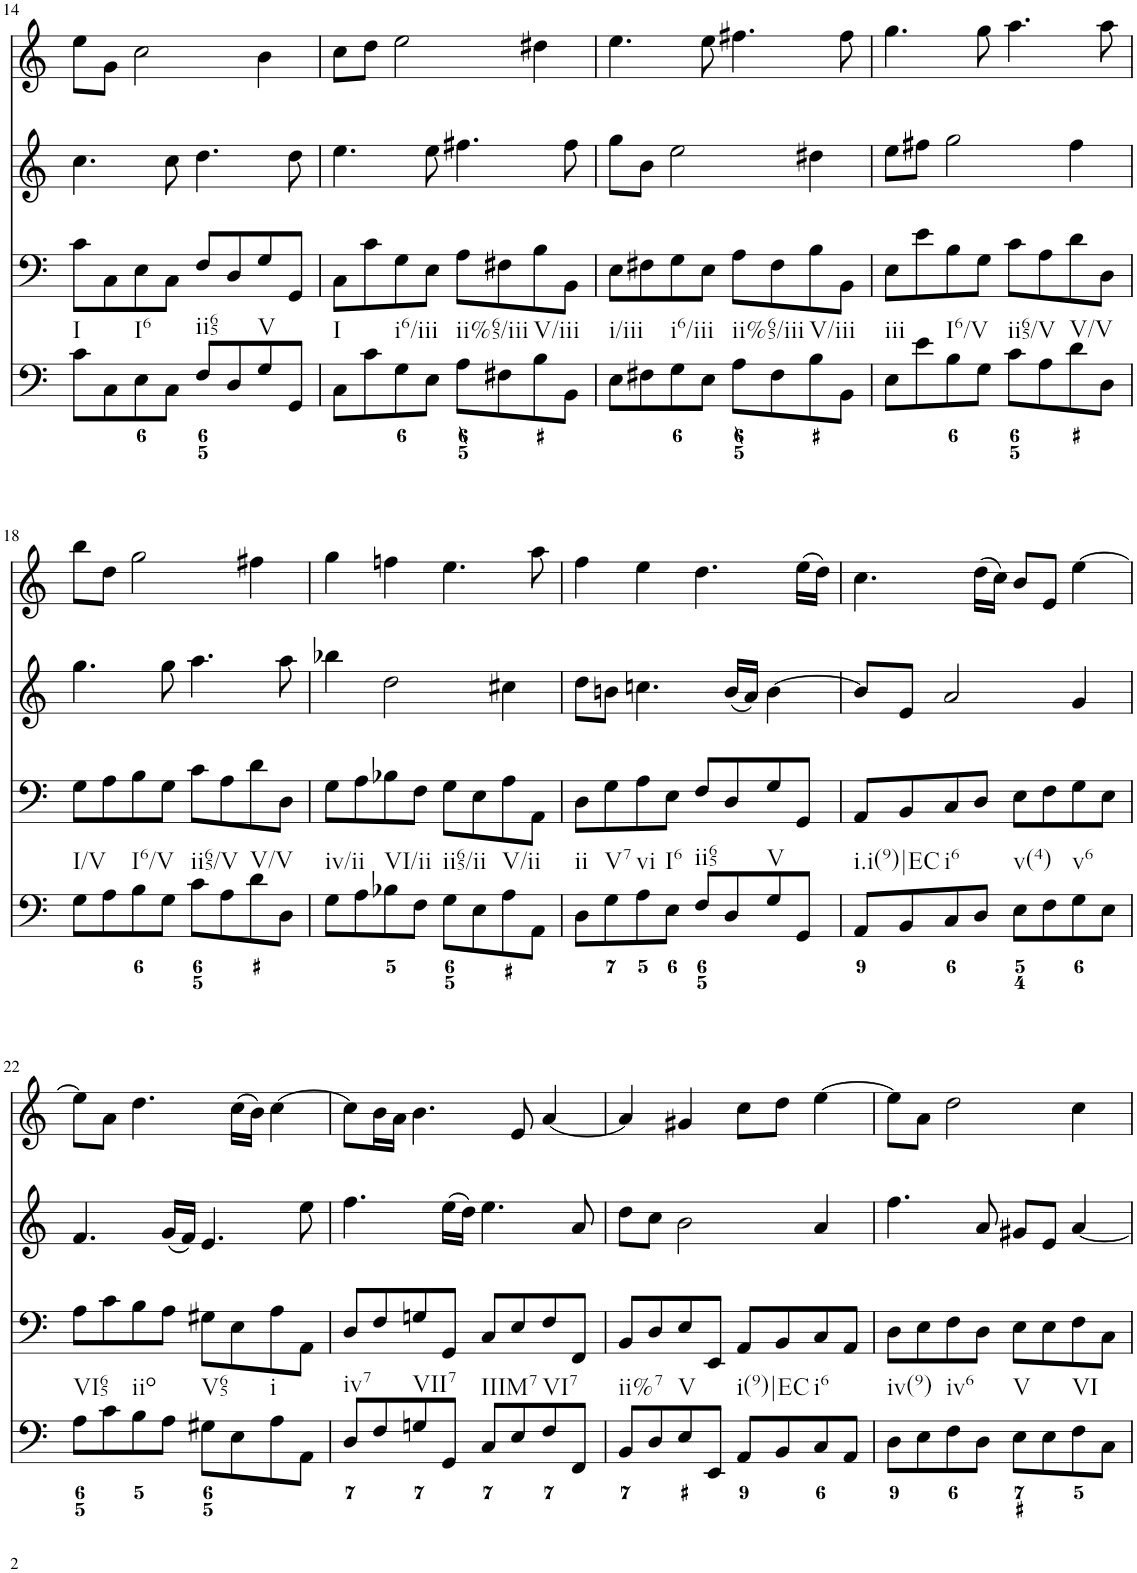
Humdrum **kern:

**kern	**kern	**kern	**kern
*part4	*part3	*part2	*part1
*staff4	*staff3	*staff2	*staff1
*I"Piano	*I"Piano	*I"Piano	*I"Piano
*I'Pno	*I'Pno	*I'Pno	*I'Pno
!!LO:PB:g=z
*clefF4	*clefF4	*clefG2	*clefG2
*k[]	*k[]	*k[]	*k[]
*M4/4	*M4/4	*M4/4	*M4/4
*met(c)	*met(c)	*met(c)	*met(c)
=14	=14	=14	=14
!LO:TX:b:t=I	!	!	!
8c\L	8c\L	4.cc\	8ee\L
8C\	8C\	.	8g\J
!LO:TX:b:t=I6	!	!	!
8E\	8E\	.	2cc\
8C\J	8C\J	8cc\	.
!LO:TX:b:t=ii65	!	!	!
8F/L	8F/L	4.dd\	.
8D/	8D/	.	.
!LO:TX:b:t=V	!	!	!
8G/	8G/	.	4b\
8GG/J	8GG/J	8dd\	.
=15	=15	=15	=15
!LO:TX:b:t=I	!	!	!
8C\L	8C\L	4.ee\	8cc\L
8c\	8c\	.	8dd\J
!LO:TX:b:t=i6/iii	!	!	!
8G\	8G\	.	2ee\
8E\J	8E\J	8ee\	.
!LO:TX:b:t=ii%65/iii	!	!	!
8A\L	8A\L	4.ff#X\	.
8F#X\	8F#X\	.	.
!LO:TX:b:t=V/iii	!	!	!
8B\	8B\	.	4dd#X\
8BB\J	8BB\J	8ff#\	.
=16	=16	=16	=16
!LO:TX:b:t=i/iii	!	!	!
8E\L	8E\L	8gg\L	4.ee\
8F#X\	8F#X\	8b\J	.
!LO:TX:b:t=i6/iii	!	!	!
8G\	8G\	2ee\	.
8E\J	8E\J	.	8ee\
!LO:TX:b:t=ii%65/iii	!	!	!
8A\L	8A\L	.	4.ff#X\
8F#\	8F#\	.	.
!LO:TX:b:t=V/iii	!	!	!
8B\	8B\	4dd#X\	.
8BB\J	8BB\J	.	8ff#\
=17	=17	=17	=17
!LO:TX:b:t=iii	!	!	!
8E\L	8E\L	8ee\L	4.gg\
8e\	8e\	8ff#X\J	.
!LO:TX:b:t=I6/V	!	!	!
8B\	8B\	2gg\	.
8G\J	8G\J	.	8gg\
!LO:TX:b:t=ii65/V	!	!	!
8c\L	8c\L	.	4.aa\
8A\	8A\	.	.
!LO:TX:b:t=V/V	!	!	!
8d\	8d\	4ff#\	.
8D\J	8D\J	.	8aa\
!!LO:LB:g=z
=18	=18	=18	=18
!LO:TX:b:t=I/V	!	!	!
8G\L	8G\L	4.gg\	8bb\L
8A\	8A\	.	8dd\J
!LO:TX:b:t=I6/V	!	!	!
8B\	8B\	.	2gg\
8G\J	8G\J	8gg\	.
!LO:TX:b:t=ii65/V	!	!	!
8c\L	8c\L	4.aa\	.
8A\	8A\	.	.
!LO:TX:b:t=V/V	!	!	!
8d\	8d\	.	4ff#X\
8D\J	8D\J	8aa\	.
=19	=19	=19	=19
!LO:TX:b:t=iv/ii	!	!	!
8G\L	8G\L	4bb-X\	4gg\
8A\	8A\	.	.
!LO:TX:b:t=VI/ii	!	!	!
8B-X\	8B-X\	2dd\	4ffn\
8F\J	8F\J	.	.
!LO:TX:b:t=ii65/ii	!	!	!
8G\L	8G\L	.	4.ee\
8E\	8E\	.	.
!LO:TX:b:t=V/ii	!	!	!
8A\	8A\	4cc#X\	.
8AA\J	8AA\J	.	8aa\
=20	=20	=20	=20
!LO:TX:b:t=ii	!	!	!
8D\L	8D\L	8dd\L	4ff\
!LO:TX:b:t=V7	!	!	!
8G\	8G\	8bn\J	.
!LO:TX:b:t=vi	!	!	!
8A\	8A\	4.ccn\	4ee\
!LO:TX:b:t=I6	!	!	!
8E\J	8E\J	.	.
!LO:TX:b:t=ii65	!	!	!
8F/L	8F/L	.	4.dd\
8D/	8D/	(16b/LL	.
.	.	16a/JJ)	.
!LO:TX:b:t=V	!	!	!
8G/	8G/	[4b\	.
8GG/J	8GG/J	.	(16ee\LL
.	.	.	16dd\JJ)
=21	=21	=21	=21
!LO:TX:b:t=i.i(9)|EC	!	!	!
8AA/L	8AA/L	8b/L]	4.cc\
8BB/	8BB/	8e/J	.
!LO:TX:b:t=i6	!	!	!
8C/	8C/	2a/	.
8D/J	8D/J	.	(16dd\LL
.	.	.	16cc\JJ)
!LO:TX:b:t=v(4)	!	!	!
8E\L	8E\L	.	8b/L
8F\	8F\	.	8e/J
!LO:TX:b:t=v6	!	!	!
8G\	8G\	4g/	[4ee\
8E\J	8E\J	.	.
!!LO:LB:g=z
=22	=22	=22	=22
!LO:TX:b:t=VI65	!	!	!
8A\L	8A\L	4.f/	8ee\L]
8c\	8c\	.	8a\J
!LO:TX:b:t=iio	!	!	!
8B\	8B\	.	4.dd\
8A\J	8A\J	(16g/LL	.
.	.	16f/JJ)	.
!LO:TX:b:t=V65	!	!	!
8G#X\L	8G#X\L	4.e/	.
8E\	8E\	.	(16cc\LL
.	.	.	16b\JJ)
!LO:TX:b:t=i	!	!	!
8A\	8A\	.	[4cc\
8AA\J	8AA\J	8ee\	.
=23	=23	=23	=23
!LO:TX:b:t=iv7	!	!	!
8D/L	8D/L	4.ff\	8cc\L]
8F/	8F/	.	16b\L
.	.	.	16a\JJ
!LO:TX:b:t=VII7	!	!	!
8Gn/	8Gn/	.	4.b\
8GG/J	8GG/J	(16ee\LL	.
.	.	16dd\JJ)	.
!LO:TX:b:t=IIIM7	!	!	!
8C/L	8C/L	4.ee\	.
8E/	8E/	.	8e/
!LO:TX:b:t=VI7	!	!	!
8F/	8F/	.	[4a/
8FF/J	8FF/J	8a/	.
=24	=24	=24	=24
!LO:TX:b:t=ii%7	!	!	!
8BB/L	8BB/L	8dd\L	4a/]
8D/	8D/	8cc\J	.
!LO:TX:b:t=V	!	!	!
8E/	8E/	2b\	4g#X/
8EE/J	8EE/J	.	.
!LO:TX:b:t=i(9)|EC	!	!	!
8AA/L	8AA/L	.	8cc\L
8BB/	8BB/	.	8dd\J
!LO:TX:b:t=i6	!	!	!
8C/	8C/	4a/	[4ee\
8AA/J	8AA/J	.	.
=25	=25	=25	=25
!LO:TX:b:t=iv(9)	!	!	!
8D\L	8D\L	4.ff\	8ee\L]
8E\	8E\	.	8a\J
!LO:TX:b:t=iv6	!	!	!
8F\	8F\	.	2dd\
8D\J	8D\J	8a/	.
!LO:TX:b:t=V	!	!	!
8E\L	8E\L	8g#X/L	.
8E\	8E\	8e/J	.
!LO:TX:b:t=VI	!	!	!
8F\	8F\	[4a/	4cc\
8C\J	8C\J	.	.
=	=	=	=
*-	*-	*-	*-
